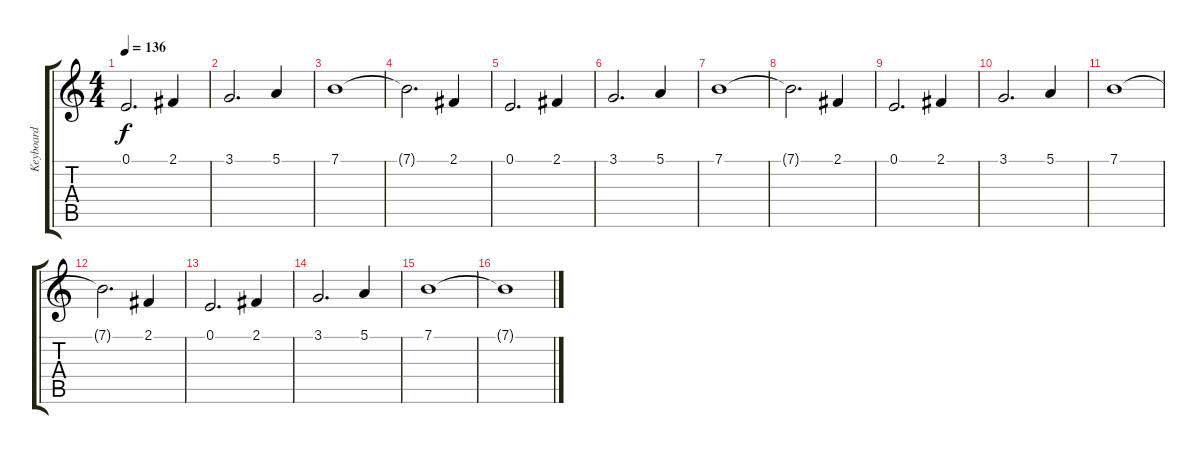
\track ("Keyboard" "Keyboard") {instrument stringensemble1}
\staff {score tabs}
\tuning (E4 B3 G3 D3 A2 E2) {hide}
\ts (4 4)
\tempo 136
\clef g2
\ks c
0.1.2{d dy f} 2.1.4 |
3.1.2{d} 5.1.4 |
7.1.1 |
7.1{t}.2{d} 2.1.4 |
0.1.2{d} 2.1.4 |
3.1.2{d} 5.1.4 |
7.1.1 |
7.1{t}.2{d} 2.1.4 |
0.1.2{d} 2.1.4 |
3.1.2{d} 5.1.4 |
7.1.1 |
7.1{t}.2{d} 2.1.4 |
0.1.2{d} 2.1.4 |
3.1.2{d} 5.1.4 |
7.1.1 |
7.1{t}.1
